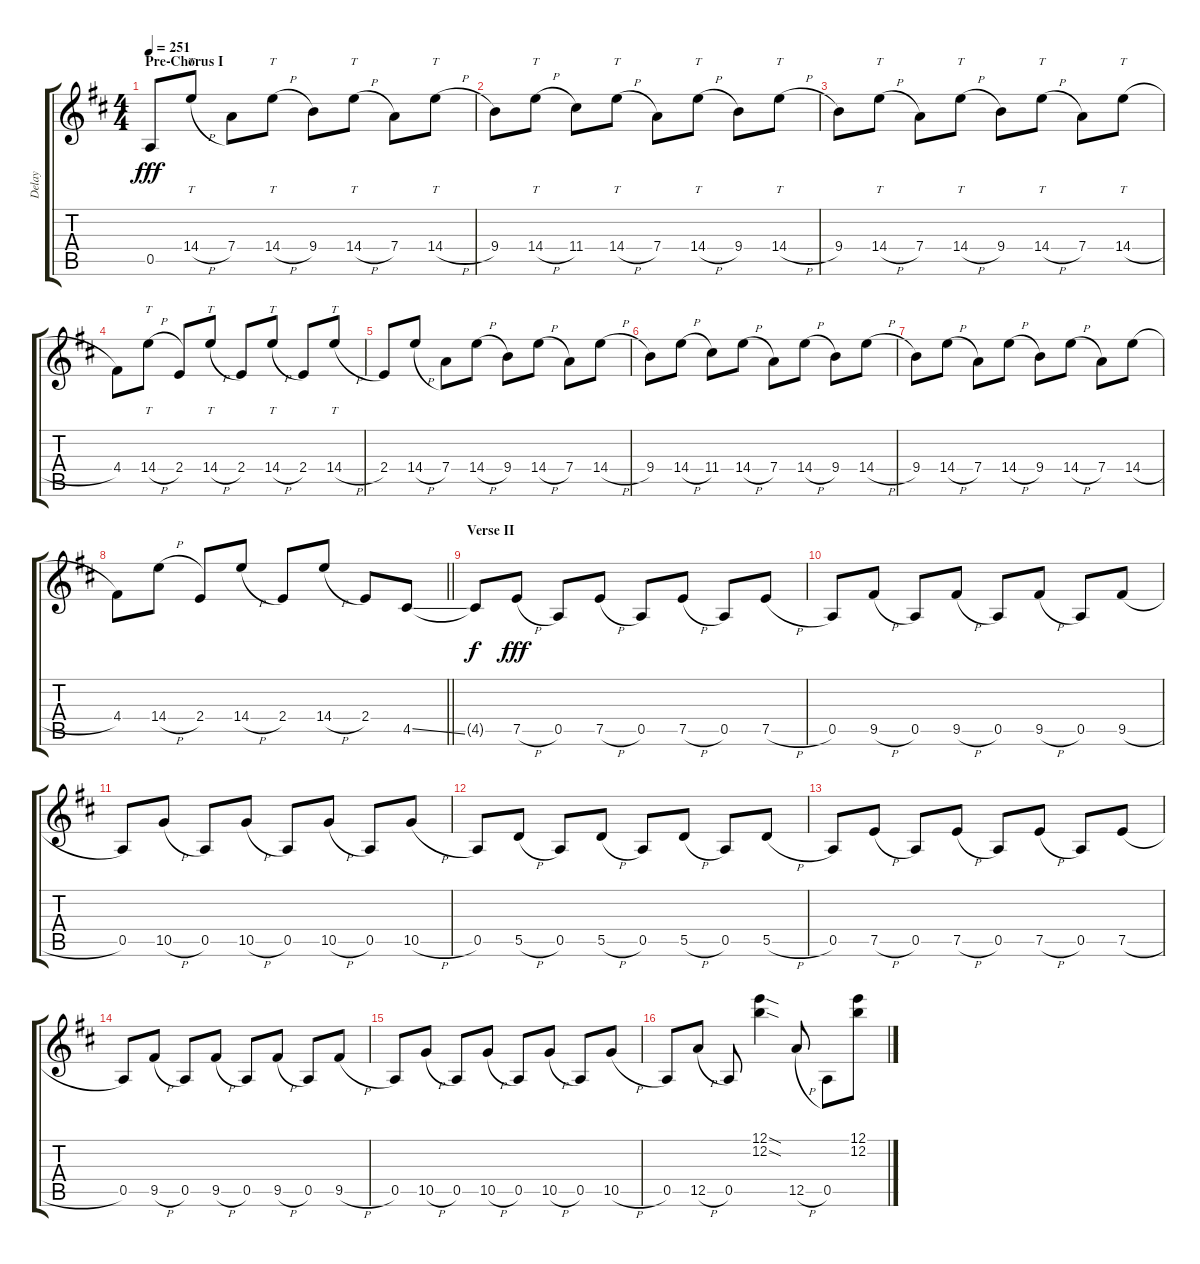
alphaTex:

\track ("Delay" "Delay") {instrument distortionguitar}
\staff {score tabs}
\tuning (E4 B3 G3 D3 A2 E2) {hide}
\ts (4 4)
\section ("" "Pre-Chorus I")
\tempo 251
\clef g2
\ks d
0.5.8{dy fff} 14.4{h}.8{tt} 7.4.8 14.4{h}.8{tt} 9.4.8 14.4{h}.8{tt} 7.4.8 14.4{h}.8{tt} |
9.4.8 14.4{h}.8{tt} 11.4.8 14.4{h}.8{tt} 7.4.8 14.4{h}.8{tt} 9.4.8 14.4{h}.8{tt} |
9.4.8 14.4{h}.8{tt} 7.4.8 14.4{h}.8{tt} 9.4.8 14.4{h}.8{tt} 7.4.8 14.4{h}.8{tt} |
4.4.8 14.4{h}.8{tt} 2.4.8 14.4{h}.8{tt} 2.4.8 14.4{h}.8{tt} 2.4.8 14.4{h}.8{tt} |
2.4.8 14.4{h}.8 7.4.8 14.4{h}.8 9.4.8 14.4{h}.8 7.4.8 14.4{h}.8 |
9.4.8 14.4{h}.8 11.4.8 14.4{h}.8 7.4.8 14.4{h}.8 9.4.8 14.4{h}.8 |
9.4.8 14.4{h}.8 7.4.8 14.4{h}.8 9.4.8 14.4{h}.8 7.4.8 14.4{h}.8 |
\barLineRight lightlight
4.4.8 14.4{h}.8 2.4.8 14.4{h}.8 2.4.8 14.4{h}.8 2.4.8 4.5{ss}.8 |
\section ("" "Verse II")
4.5{t}.8{dy f} 7.5{h}.8{dy fff} 0.5.8 7.5{h}.8 0.5.8 7.5{h}.8 0.5.8 7.5{h}.8 |
0.5.8 9.5{h}.8 0.5.8 9.5{h}.8 0.5.8 9.5{h}.8 0.5.8 9.5{h}.8 |
0.5.8 10.5{h}.8 0.5.8 10.5{h}.8 0.5.8 10.5{h}.8 0.5.8 10.5{h}.8 |
0.5.8 5.5{h}.8 0.5.8 5.5{h}.8 0.5.8 5.5{h}.8 0.5.8 5.5{h}.8 |
0.5.8 7.5{h}.8 0.5.8 7.5{h}.8 0.5.8 7.5{h}.8 0.5.8 7.5{h}.8 |
0.5.8 9.5{h}.8 0.5.8 9.5{h}.8 0.5.8 9.5{h}.8 0.5.8 9.5{h}.8 |
0.5.8 10.5{h}.8 0.5.8 10.5{h}.8 0.5.8 10.5{h}.8 0.5.8 10.5{h}.8 |
0.5.8 12.5{h}.8 0.5.8 (12.1{sod} 12.2{sod}).4 12.5{h}.8 0.5.8 (12.1{ss} 12.2{ss}).8
